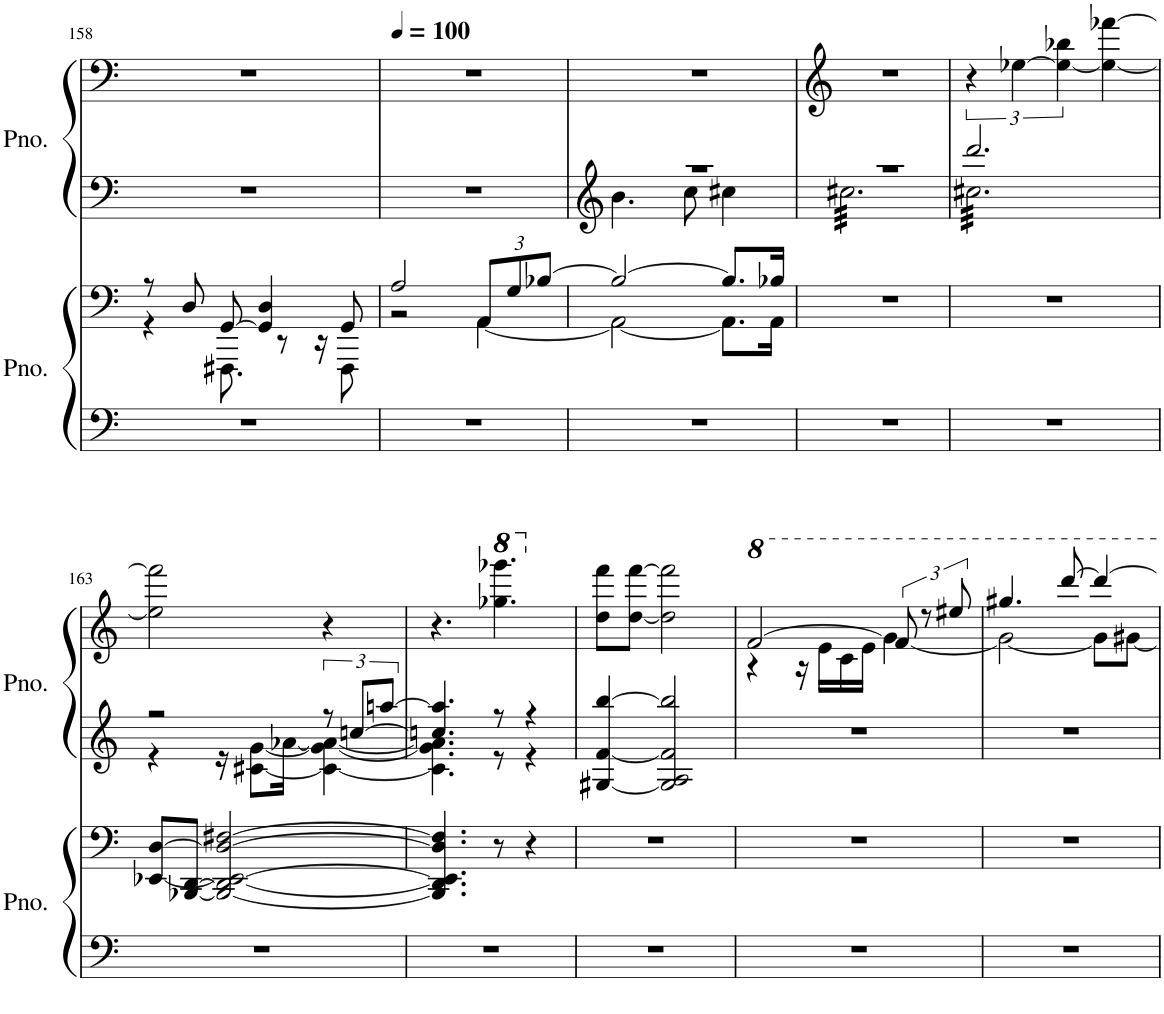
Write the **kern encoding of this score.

**kern	**kern	**kern	**kern
*part2	*part2	*part1	*part1
*staff4	*staff3	*staff2	*staff1
*I"Piano	*	*I"Piano	*
*I'Pno.	*	*I'Pno.	*
!!LO:PB:g=z
*clefF4	*clefF4	*clefF4	*clefG2
*k[]	*k[]	*k[]	*k[]
*M3/4	*M3/4	*M3/4	*M3/4
=158	=158	=158	=158
*	*^	*	*
2.r	8r	4r	2.r	2.r
.	8D/	.	.	.
.	[8GG/	8.FFF#X\	.	.
.	4GG/] 4D/	.	.	.
.	.	8r	.	.
.	.	16r	.	.
.	8GG/	8FFF#\	.	.
=159	=159	=159	=159	=159
*	*	*	*	*MM100
2.r	2A/	2r	2.r	2.r
*	*Xbrackettup	*	*	*
.	[<12AA/L	4AA\	.	.
.	12G/	.	.	.
.	[12B-X/J	.	.	.
=160	=160	=160	=160	=160
*	*	*	*^	*
2.r	2B-/_	2AA\_	2.r	4.b\	2.r
.	.	.	.	8cc\	.
.	8.B-/L]	8.AA\L]	.	4cc#X\	.
.	16B-X/Jk	16AA\Jk	.	.	.
*	*v	*v	*	*	*
=161	=161	=161	=161	=161
*	*	*tremolo	*	*
2.r	2.r	2.r	32cc#X\LLL	2.r
.	.	.	32cc#X\	.
.	.	.	32cc#X\	.
.	.	.	32cc#X\	.
.	.	.	32cc#X\	.
.	.	.	32cc#X\	.
.	.	.	32cc#X\	.
.	.	.	32cc#X\	.
.	.	.	32cc#X\	.
.	.	.	32cc#X\	.
.	.	.	32cc#X\	.
.	.	.	32cc#X\	.
.	.	.	32cc#X\	.
.	.	.	32cc#X\	.
.	.	.	32cc#X\	.
.	.	.	32cc#X\	.
.	.	.	32cc#X\	.
.	.	.	32cc#X\	.
.	.	.	32cc#X\	.
.	.	.	32cc#X\	.
.	.	.	32cc#X\	.
.	.	.	32cc#X\	.
.	.	.	32cc#X\	.
.	.	.	32cc#X\JJJ	.
=162	=162	=162	=162	=162
2.r	2.r	2.ddd/	32cc#X\LLL	6r
.	.	.	32cc#X\	.
.	.	.	32cc#X\	.
.	.	.	32cc#X\	.
.	.	.	32cc#X\	.
.	.	.	32cc#X\	.
.	.	.	.	[6ee-X\
.	.	.	32cc#X\	.
.	.	.	32cc#X\	.
.	.	.	32cc#X\	.
.	.	.	32cc#X\	.
.	.	.	32cc#X\	.
.	.	.	.	6ee-\_ 6bb-X\
.	.	.	32cc#X\	.
.	.	.	32cc#X\	.
.	.	.	32cc#X\	.
.	.	.	32cc#X\	.
.	.	.	32cc#X\	.
.	.	.	32cc#X\	4ee-\_ [4fff-X\
.	.	.	32cc#X\	.
.	.	.	32cc#X\	.
.	.	.	32cc#X\	.
.	.	.	32cc#X\	.
.	.	.	32cc#X\	.
.	.	.	32cc#X\	.
.	.	.	32cc#X\JJJ	.
*	*	*Xtremolo	*	*
!!LO:LB:g=z
=163	=163	=163	=163	=163
2.r	[8EE-X/ [8D/L	2r	4r	2ee-\] 2fff-\]
.	[8BBB-X/ [8DD/J	.	.	.
.	2BBB-/_ 2DD/_ 2EE-/_ 2D/_ [2F#X/	.	16r	.
.	.	.	[8c#X\ [8g\L	.
.	.	.	[16a-X\Jk	.
.	.	12r	4c#\_ 4g\_ 4a-\_	4r
.	.	[12ccn/L	.	.
.	.	[12aan/J	.	.
=164	=164	=164	=164	=164
2.r	4.BBB-/] 4.DD/] 4.EE-/] 4.D/] 4.F#/]	4.ccn/] 4.aa/]	4.c#\] 4.g\] 4.a-\]	4.r
*	*	*X8va	*	*
*	*	*	*	*8va
*	*	*	*	*8va
.	8r	8r	8r	4.ggg-X\ 4.gggg-X\
.	4r	4r	4r	.
*	*	*v	*v	*
=165	=165	=165	=165
*	*	*	*X8va
2.r	2.r	[4G#X/ [4f/ [4bb/	8dd\ 8fff\L
.	.	.	[8dd\ [8fff\J
.	.	2G#/] 2A/ 2f/] 2bb/]	2dd\] 2fff\]
=166	=166	=166	=166
*	*	*	*^
2.r	2.r	2.r	[2ff/	4r
.	.	.	.	16r
.	.	.	.	16ee\LL
.	.	.	.	16cc\
.	.	.	.	16ee\JJ
.	.	.	12ff/]	[4gg\
.	.	.	12r	.
.	.	.	12eee#X/	.
=167	=167	=167	=167	=167
2.r	2.r	2.r	4.ggg#X/	2gg\_
.	.	.	[8dddd/	.
.	.	.	4dddd/_	8gg\L]
.	.	.	.	[8gg#X\J
*	*	*	*v	*v
=	=	=	=
*-	*-	*-	*-
